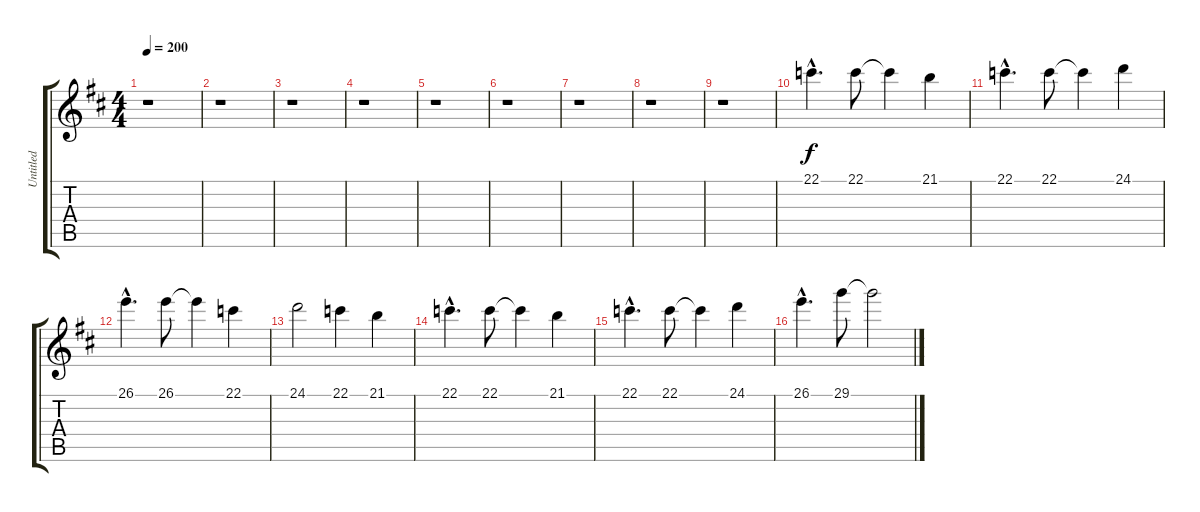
\track ("Untitled" "Untitled") {instrument synthstrings1}
\staff {score tabs}
\tuning (D4 A3 F3 C3 G2 D2) {hide}
\ts (4 4)
\tempo 200
\clef g2
\ks d
r.1{dy f instrument synthstrings1} |
r.1 |
r.1 |
r.1 |
r.1 |
r.1 |
r.1 |
r.1 |
r.1 |
22.1{hac}.4{d} 22.1.8 22.1{t}.4 21.1.4 |
22.1{hac}.4{d} 22.1.8 22.1{t}.4 24.1.4 |
26.1{hac}.4{d} 26.1.8 26.1{t}.4 22.1.4 |
24.1.2 22.1.4 21.1.4 |
22.1{hac}.4{d} 22.1.8 22.1{t}.4 21.1.4 |
22.1{hac}.4{d} 22.1.8 22.1{t}.4 24.1.4 |
26.1{hac}.4{d} 29.1.8 29.1{t}.2
